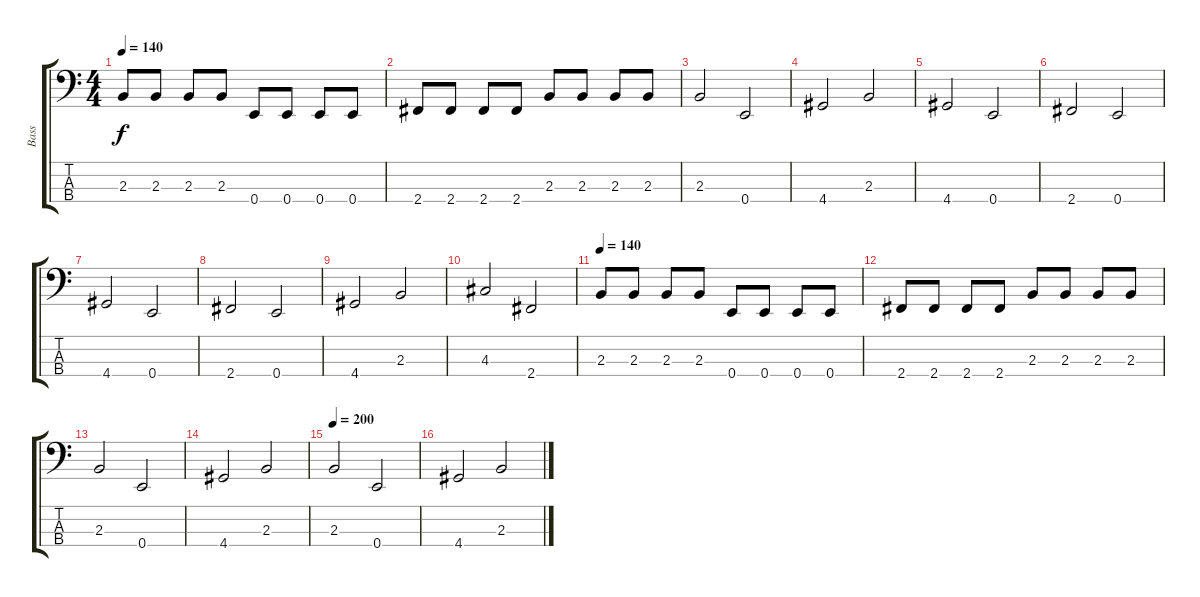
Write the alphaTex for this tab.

\track ("Bass" "Bass") {instrument electricbassfinger}
\staff {score tabs}
\tuning (G2 D2 A1 E1) {hide}
\ts (4 4)
\tempo 140
\clef f4
\ks c
2.3.8{dy f} 2.3.8 2.3.8 2.3.8 0.4.8 0.4.8 0.4.8 0.4.8 |
2.4.8 2.4.8 2.4.8 2.4.8 2.3.8 2.3.8 2.3.8 2.3.8 |
2.3.2 0.4.2 |
4.4.2 2.3.2 |
4.4.2 0.4.2 |
2.4.2 0.4.2 |
4.4.2 0.4.2 |
2.4.2 0.4.2 |
4.4.2 2.3.2 |
4.3.2 2.4.2 |
\tempo 140
2.3.8 2.3.8 2.3.8 2.3.8 0.4.8 0.4.8 0.4.8 0.4.8 |
2.4.8 2.4.8 2.4.8 2.4.8 2.3.8 2.3.8 2.3.8 2.3.8 |
2.3.2 0.4.2 |
4.4.2 2.3.2 |
\tempo 200
2.3.2 0.4.2 |
4.4.2 2.3.2
